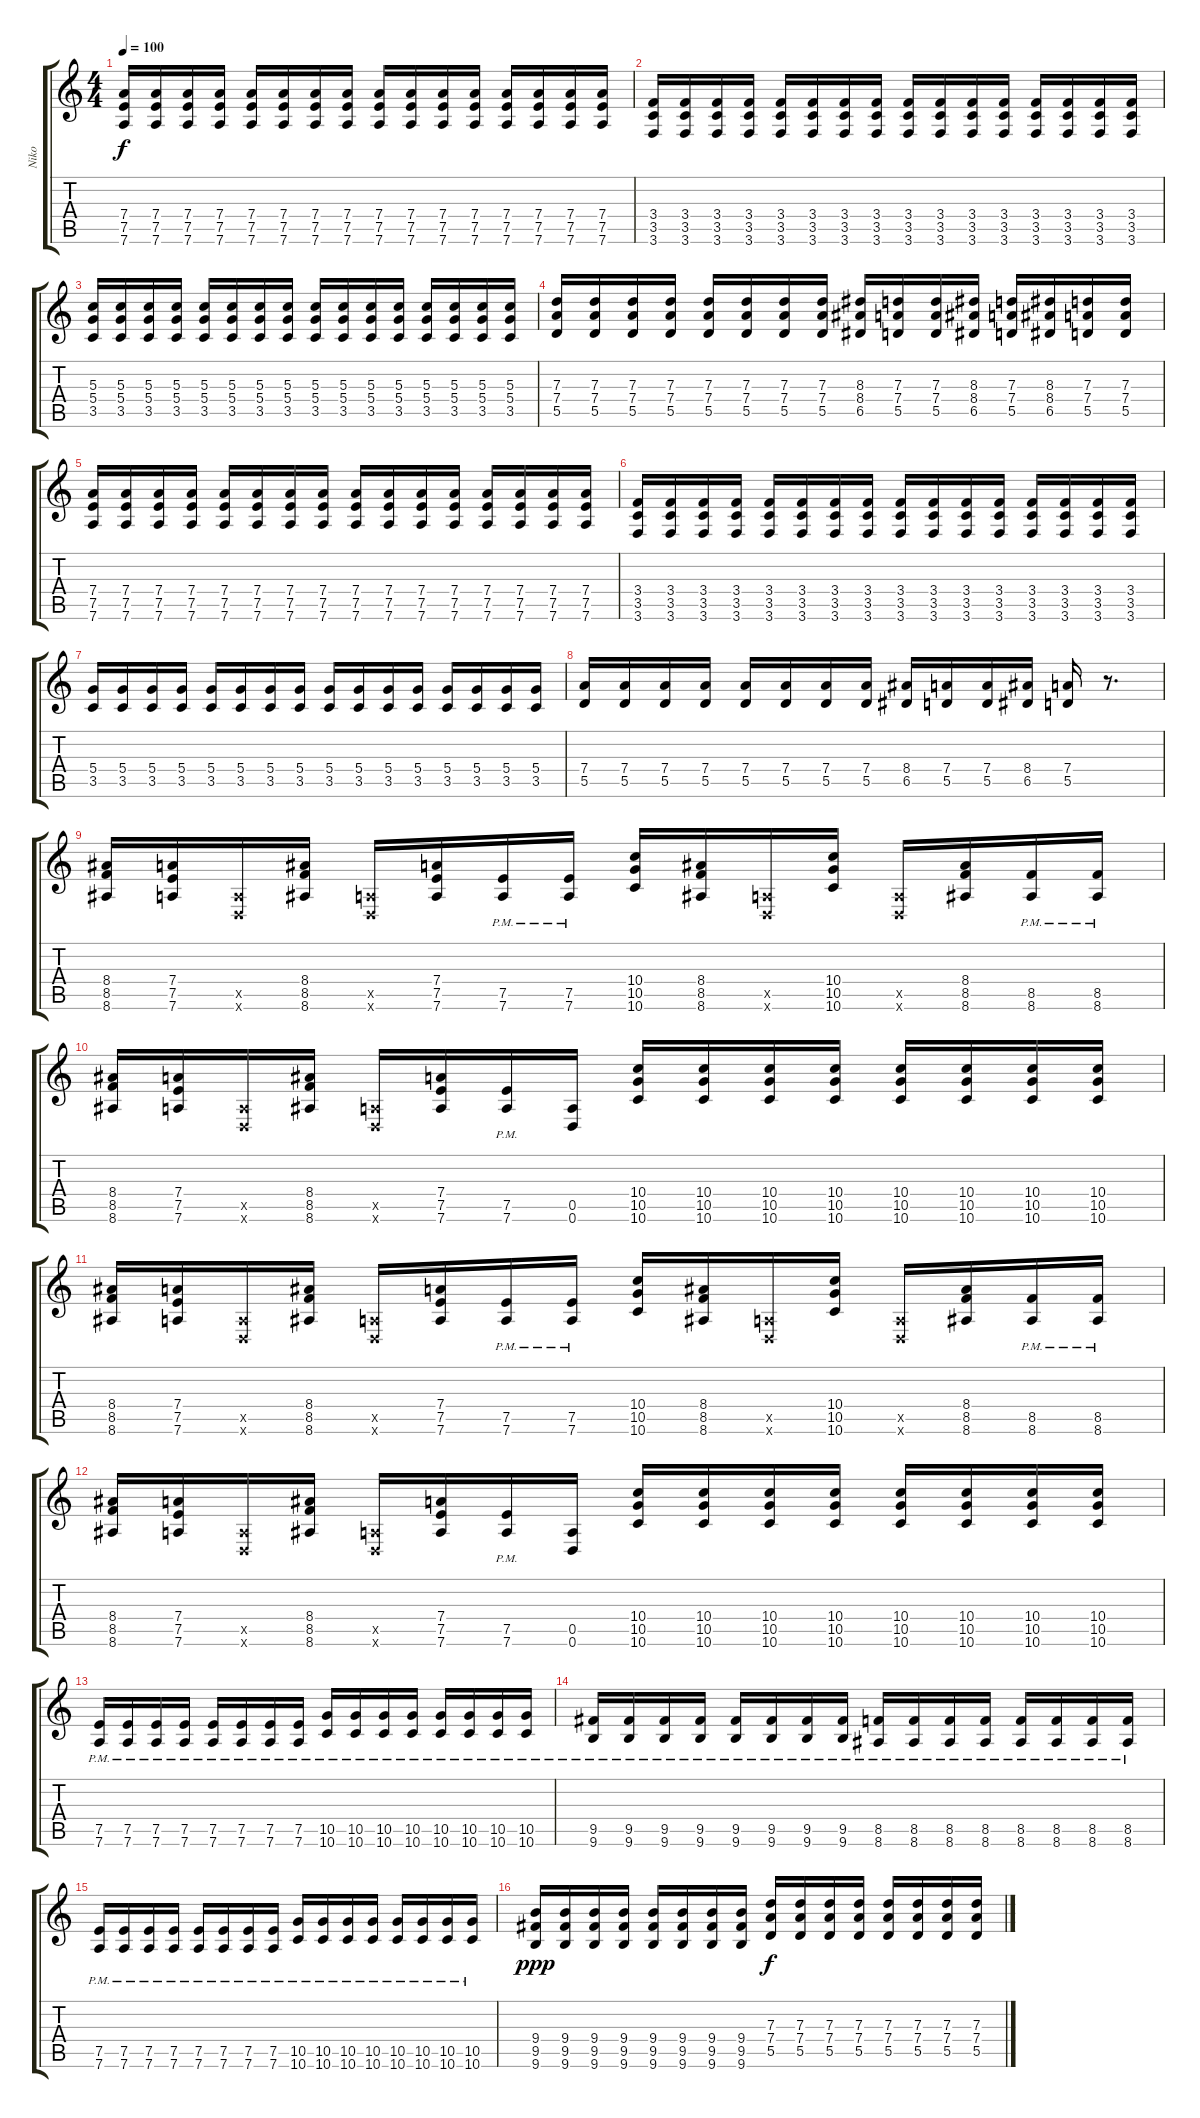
\track ("Niko" "Niko") {instrument distortionguitar}
\staff {score tabs}
\tuning (E4 B3 G3 D3 A2 D2) {hide}
\ts (4 4)
\tempo 100
\clef g2
\ks c
(7.4 7.5 7.6).16{dy f} (7.4 7.5 7.6).16 (7.4 7.5 7.6).16 (7.4 7.5 7.6).16 (7.4 7.5 7.6).16 (7.4 7.5 7.6).16 (7.4 7.5 7.6).16 (7.4 7.5 7.6).16 (7.4 7.5 7.6).16 (7.4 7.5 7.6).16 (7.4 7.5 7.6).16 (7.4 7.5 7.6).16 (7.4 7.5 7.6).16 (7.4 7.5 7.6).16 (7.4 7.5 7.6).16 (7.4 7.5 7.6).16 |
(3.4 3.5 3.6).16 (3.4 3.5 3.6).16 (3.4 3.5 3.6).16 (3.4 3.5 3.6).16 (3.4 3.5 3.6).16 (3.4 3.5 3.6).16 (3.4 3.5 3.6).16 (3.4 3.5 3.6).16 (3.4 3.5 3.6).16 (3.4 3.5 3.6).16 (3.4 3.5 3.6).16 (3.4 3.5 3.6).16 (3.4 3.5 3.6).16 (3.4 3.5 3.6).16 (3.4 3.5 3.6).16 (3.4 3.5 3.6).16 |
(5.3 5.4 3.5).16 (5.3 5.4 3.5).16 (5.3 5.4 3.5).16 (5.3 5.4 3.5).16 (5.3 5.4 3.5).16 (5.3 5.4 3.5).16 (5.3 5.4 3.5).16 (5.3 5.4 3.5).16 (5.3 5.4 3.5).16 (5.3 5.4 3.5).16 (5.3 5.4 3.5).16 (5.3 5.4 3.5).16 (5.3 5.4 3.5).16 (5.3 5.4 3.5).16 (5.3 5.4 3.5).16 (5.3 5.4 3.5).16 |
(7.3 7.4 5.5).16 (7.3 7.4 5.5).16 (7.3 7.4 5.5).16 (7.3 7.4 5.5).16 (7.3 7.4 5.5).16 (7.3 7.4 5.5).16 (7.3 7.4 5.5).16 (7.3 7.4 5.5).16 (8.3 8.4 6.5).16 (7.3 7.4 5.5).16 (7.3 7.4 5.5).16 (8.3 8.4 6.5).16 (7.3 7.4 5.5).16 (8.3 8.4 6.5).16 (7.3 7.4 5.5).16 (7.3 7.4 5.5).16 |
(7.4 7.5 7.6).16 (7.4 7.5 7.6).16 (7.4 7.5 7.6).16 (7.4 7.5 7.6).16 (7.4 7.5 7.6).16 (7.4 7.5 7.6).16 (7.4 7.5 7.6).16 (7.4 7.5 7.6).16 (7.4 7.5 7.6).16 (7.4 7.5 7.6).16 (7.4 7.5 7.6).16 (7.4 7.5 7.6).16 (7.4 7.5 7.6).16 (7.4 7.5 7.6).16 (7.4 7.5 7.6).16 (7.4 7.5 7.6).16 |
(3.4 3.5 3.6).16 (3.4 3.5 3.6).16 (3.4 3.5 3.6).16 (3.4 3.5 3.6).16 (3.4 3.5 3.6).16 (3.4 3.5 3.6).16 (3.4 3.5 3.6).16 (3.4 3.5 3.6).16 (3.4 3.5 3.6).16 (3.4 3.5 3.6).16 (3.4 3.5 3.6).16 (3.4 3.5 3.6).16 (3.4 3.5 3.6).16 (3.4 3.5 3.6).16 (3.4 3.5 3.6).16 (3.4 3.5 3.6).16 |
(5.4 3.5).16 (5.4 3.5).16 (5.4 3.5).16 (5.4 3.5).16 (5.4 3.5).16 (5.4 3.5).16 (5.4 3.5).16 (5.4 3.5).16 (5.4 3.5).16 (5.4 3.5).16 (5.4 3.5).16 (5.4 3.5).16 (5.4 3.5).16 (5.4 3.5).16 (5.4 3.5).16 (5.4 3.5).16 |
(7.4 5.5).16 (7.4 5.5).16 (7.4 5.5).16 (7.4 5.5).16 (7.4 5.5).16 (7.4 5.5).16 (7.4 5.5).16 (7.4 5.5).16 (8.4 6.5).16 (7.4 5.5).16 (7.4 5.5).16 (8.4 6.5).16 (7.4 5.5).16 r.8{d} |
(8.4 8.5 8.6).16 (7.4 7.5 7.6).16 (0.5{x} 0.6{x}).16 (8.4 8.5 8.6).16 (0.5{x} 0.6{x}).16 (7.4 7.5 7.6).16 (7.5{pm} 7.6{pm}).16 (7.5{pm} 7.6{pm}).16 (10.4 10.5 10.6).16 (8.4 8.5 8.6).16 (0.5{x} 0.6{x}).16 (10.4 10.5 10.6).16 (0.5{x} 0.6{x}).16 (8.4 8.5 8.6).16 (8.5{pm} 8.6{pm}).16 (8.5{pm} 8.6{pm}).16 |
(8.4 8.5 8.6).16 (7.4 7.5 7.6).16 (0.5{x} 0.6{x}).16 (8.4 8.5 8.6).16 (0.5{x} 0.6{x}).16 (7.4 7.5 7.6).16 (7.5{pm} 7.6{pm}).16 (0.5 0.6).16 (10.4 10.5 10.6).16 (10.4 10.5 10.6).16 (10.4 10.5 10.6).16 (10.4 10.5 10.6).16 (10.4 10.5 10.6).16 (10.4 10.5 10.6).16 (10.4 10.5 10.6).16 (10.4 10.5 10.6).16 |
(8.4 8.5 8.6).16 (7.4 7.5 7.6).16 (0.5{x} 0.6{x}).16 (8.4 8.5 8.6).16 (0.5{x} 0.6{x}).16 (7.4 7.5 7.6).16 (7.5{pm} 7.6{pm}).16 (7.5{pm} 7.6{pm}).16 (10.4 10.5 10.6).16 (8.4 8.5 8.6).16 (0.5{x} 0.6{x}).16 (10.4 10.5 10.6).16 (0.5{x} 0.6{x}).16 (8.4 8.5 8.6).16 (8.5{pm} 8.6{pm}).16 (8.5{pm} 8.6{pm}).16 |
(8.4 8.5 8.6).16 (7.4 7.5 7.6).16 (0.5{x} 0.6{x}).16 (8.4 8.5 8.6).16 (0.5{x} 0.6{x}).16 (7.4 7.5 7.6).16 (7.5{pm} 7.6{pm}).16 (0.5 0.6).16 (10.4 10.5 10.6).16 (10.4 10.5 10.6).16 (10.4 10.5 10.6).16 (10.4 10.5 10.6).16 (10.4 10.5 10.6).16 (10.4 10.5 10.6).16 (10.4 10.5 10.6).16 (10.4 10.5 10.6).16 |
(7.5{pm} 7.6{pm}).16 (7.5{pm} 7.6{pm}).16 (7.5{pm} 7.6{pm}).16 (7.5{pm} 7.6{pm}).16 (7.5{pm} 7.6{pm}).16 (7.5{pm} 7.6{pm}).16 (7.5{pm} 7.6{pm}).16 (7.5{pm} 7.6{pm}).16 (10.5{pm} 10.6{pm}).16 (10.5{pm} 10.6{pm}).16 (10.5{pm} 10.6{pm}).16 (10.5{pm} 10.6{pm}).16 (10.5{pm} 10.6{pm}).16 (10.5{pm} 10.6{pm}).16 (10.5{pm} 10.6{pm}).16 (10.5{pm} 10.6{pm}).16 |
(9.5{pm} 9.6{pm}).16 (9.5{pm} 9.6{pm}).16 (9.5{pm} 9.6{pm}).16 (9.5{pm} 9.6{pm}).16 (9.5{pm} 9.6{pm}).16 (9.5{pm} 9.6{pm}).16 (9.5{pm} 9.6{pm}).16 (9.5{pm} 9.6{pm}).16 (8.5{pm} 8.6{pm}).16 (8.5{pm} 8.6{pm}).16 (8.5{pm} 8.6{pm}).16 (8.5{pm} 8.6{pm}).16 (8.5{pm} 8.6{pm}).16 (8.5{pm} 8.6{pm}).16 (8.5{pm} 8.6{pm}).16 (8.5{pm} 8.6{pm}).16 |
(7.5{pm} 7.6{pm}).16 (7.5{pm} 7.6{pm}).16 (7.5{pm} 7.6{pm}).16 (7.5{pm} 7.6{pm}).16 (7.5{pm} 7.6{pm}).16 (7.5{pm} 7.6{pm}).16 (7.5{pm} 7.6{pm}).16 (7.5{pm} 7.6{pm}).16 (10.5{pm} 10.6{pm}).16 (10.5{pm} 10.6{pm}).16 (10.5{pm} 10.6{pm}).16 (10.5{pm} 10.6{pm}).16 (10.5{pm} 10.6{pm}).16 (10.5{pm} 10.6{pm}).16 (10.5{pm} 10.6{pm}).16 (10.5{pm} 10.6{pm}).16 |
(9.4 9.5 9.6).16{dy ppp} (9.4 9.5 9.6).16 (9.4 9.5 9.6).16 (9.4 9.5 9.6).16 (9.4 9.5 9.6).16 (9.4 9.5 9.6).16 (9.4 9.5 9.6).16 (9.4 9.5 9.6).16 (7.3 7.4 5.5).16{dy f} (7.3 7.4 5.5).16 (7.3 7.4 5.5).16 (7.3 7.4 5.5).16 (7.3 7.4 5.5).16 (7.3 7.4 5.5).16 (7.3 7.4 5.5).16 (7.3 7.4 5.5).16
